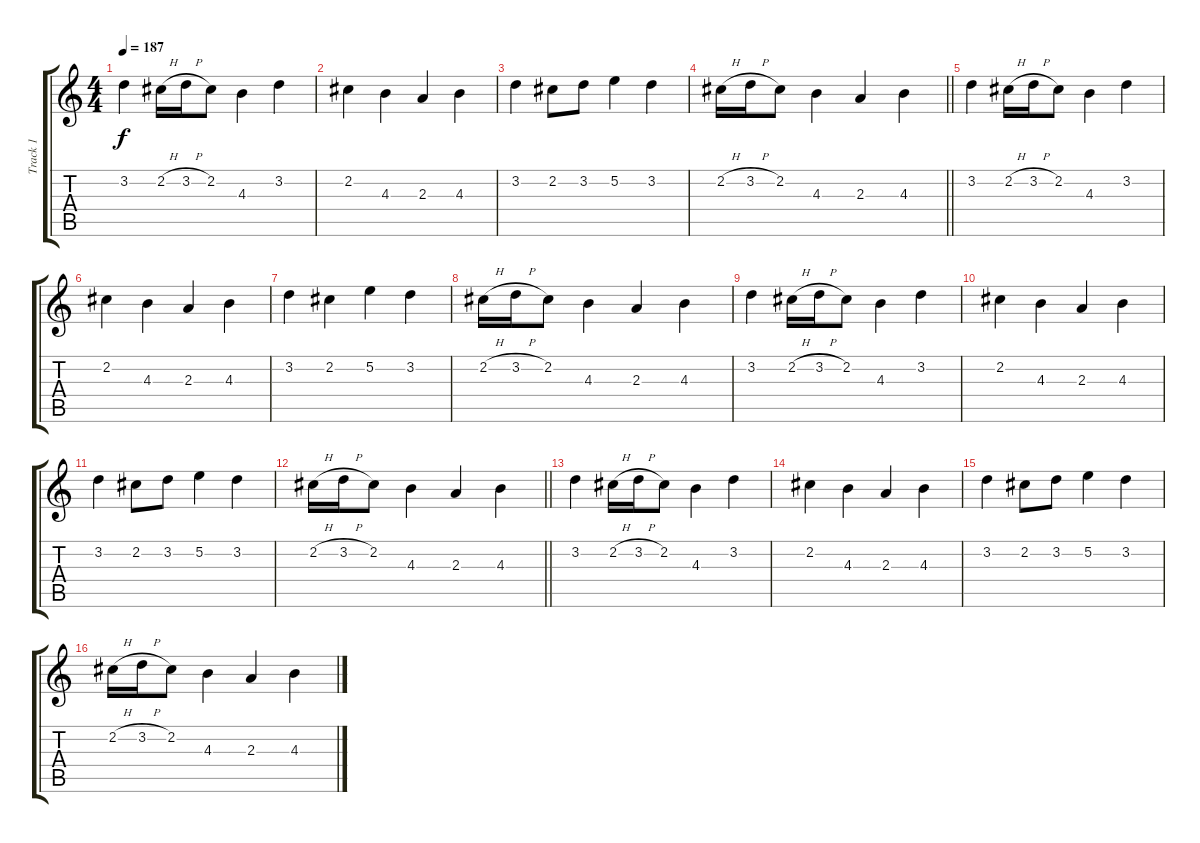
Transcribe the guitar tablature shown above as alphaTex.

\track ("Track 1" "Track 1") {instrument acousticguitarsteel}
\staff {score tabs}
\tuning (E4 B3 G3 D3 A2 E2) {hide}
\ts (4 4)
\tempo 187
\clef g2
\ks c
3.2.4{dy f} 2.2{h}.16 3.2{h}.16 2.2.8 4.3.4 3.2.4 |
2.2.4 4.3.4 2.3.4 4.3.4 |
3.2.4 2.2.8 3.2.8 5.2.4 3.2.4 |
\barLineRight lightlight
2.2{h}.16 3.2{h}.16 2.2.8 4.3.4 2.3.4 4.3.4 |
3.2.4 2.2{h}.16 3.2{h}.16 2.2.8 4.3.4 3.2.4 |
2.2.4 4.3.4 2.3.4 4.3.4 |
3.2.4 2.2.4 5.2.4 3.2.4 |
2.2{h}.16 3.2{h}.16 2.2.8 4.3.4 2.3.4 4.3.4 |
3.2.4 2.2{h}.16 3.2{h}.16 2.2.8 4.3.4 3.2.4 |
2.2.4 4.3.4 2.3.4 4.3.4 |
3.2.4 2.2.8 3.2.8 5.2.4 3.2.4 |
\barLineRight lightlight
2.2{h}.16 3.2{h}.16 2.2.8 4.3.4 2.3.4 4.3.4 |
3.2.4 2.2{h}.16 3.2{h}.16 2.2.8 4.3.4 3.2.4 |
2.2.4 4.3.4 2.3.4 4.3.4 |
3.2.4 2.2.8 3.2.8 5.2.4 3.2.4 |
2.2{h}.16 3.2{h}.16 2.2.8 4.3.4 2.3.4 4.3.4
